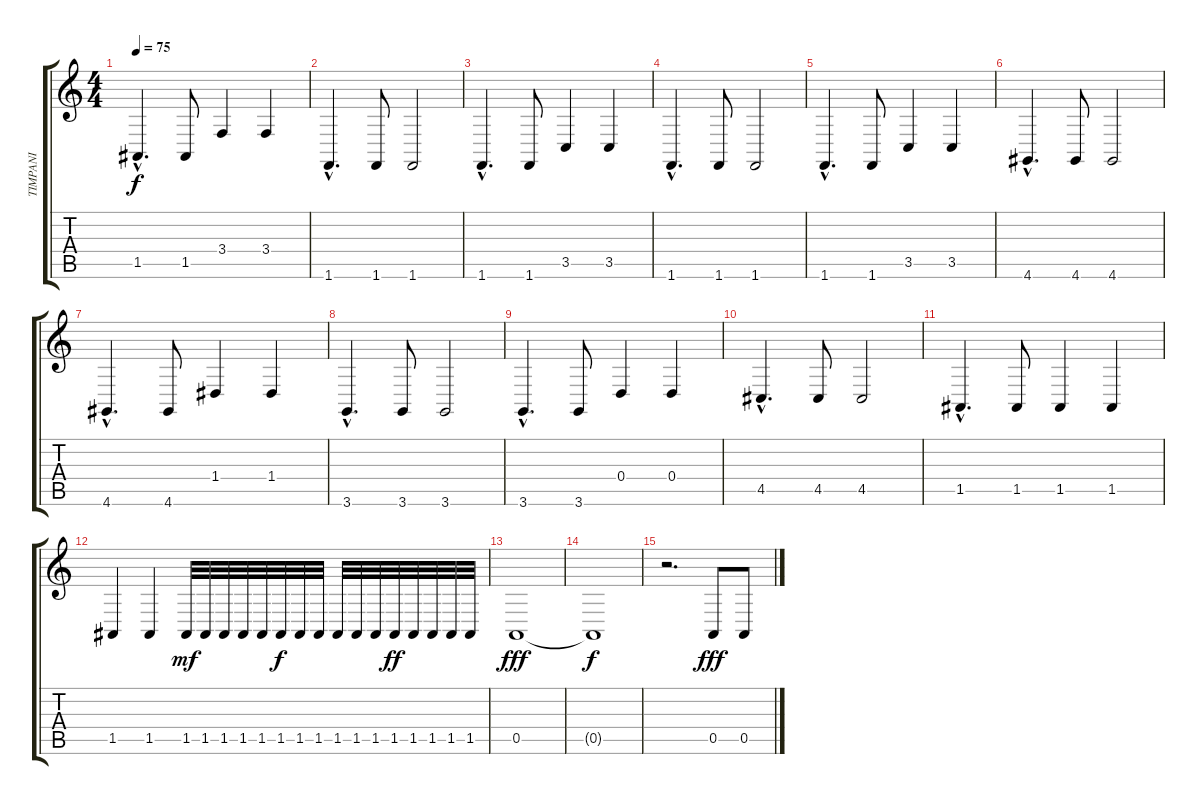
\track ("TIMPANI" "TIMPANI") {instrument timpani}
\staff {score tabs}
\tuning (E4 B3 G3 D3 A2 E2) {hide}
\ts (4 4)
\tempo 75
\clef g2
\ks c
1.5{hac}.4{d dy f} 1.5.8 3.4.4 3.4.4 |
1.6{hac}.4{d} 1.6.8 1.6.2 |
1.6{hac}.4{d} 1.6.8 3.5.4 3.5.4 |
1.6{hac}.4{d} 1.6.8 1.6.2 |
1.6{hac}.4{d} 1.6.8 3.5.4 3.5.4 |
4.6{hac}.4{d} 4.6.8 4.6.2 |
4.6{hac}.4{d} 4.6.8 1.4.4 1.4.4 |
3.6{hac}.4{d} 3.6.8 3.6.2 |
3.6{hac}.4{d} 3.6.8 0.4.4 0.4.4 |
4.5{hac}.4{d} 4.5.8 4.5.2 |
1.5{hac}.4{d} 1.5.8 1.5.4 1.5.4 |
1.5.4 1.5.4 1.5.32{dy mf} 1.5.32 1.5.32 1.5.32 1.5.32 1.5.32{dy f} 1.5.32 1.5.32 1.5.32 1.5.32 1.5.32 1.5.32{dy ff} 1.5.32 1.5.32 1.5.32 1.5.32 |
0.5.1{dy fff} |
0.5{t}.1{dy f} |
r.2{d} 0.5.8{dy fff} 0.5.8
